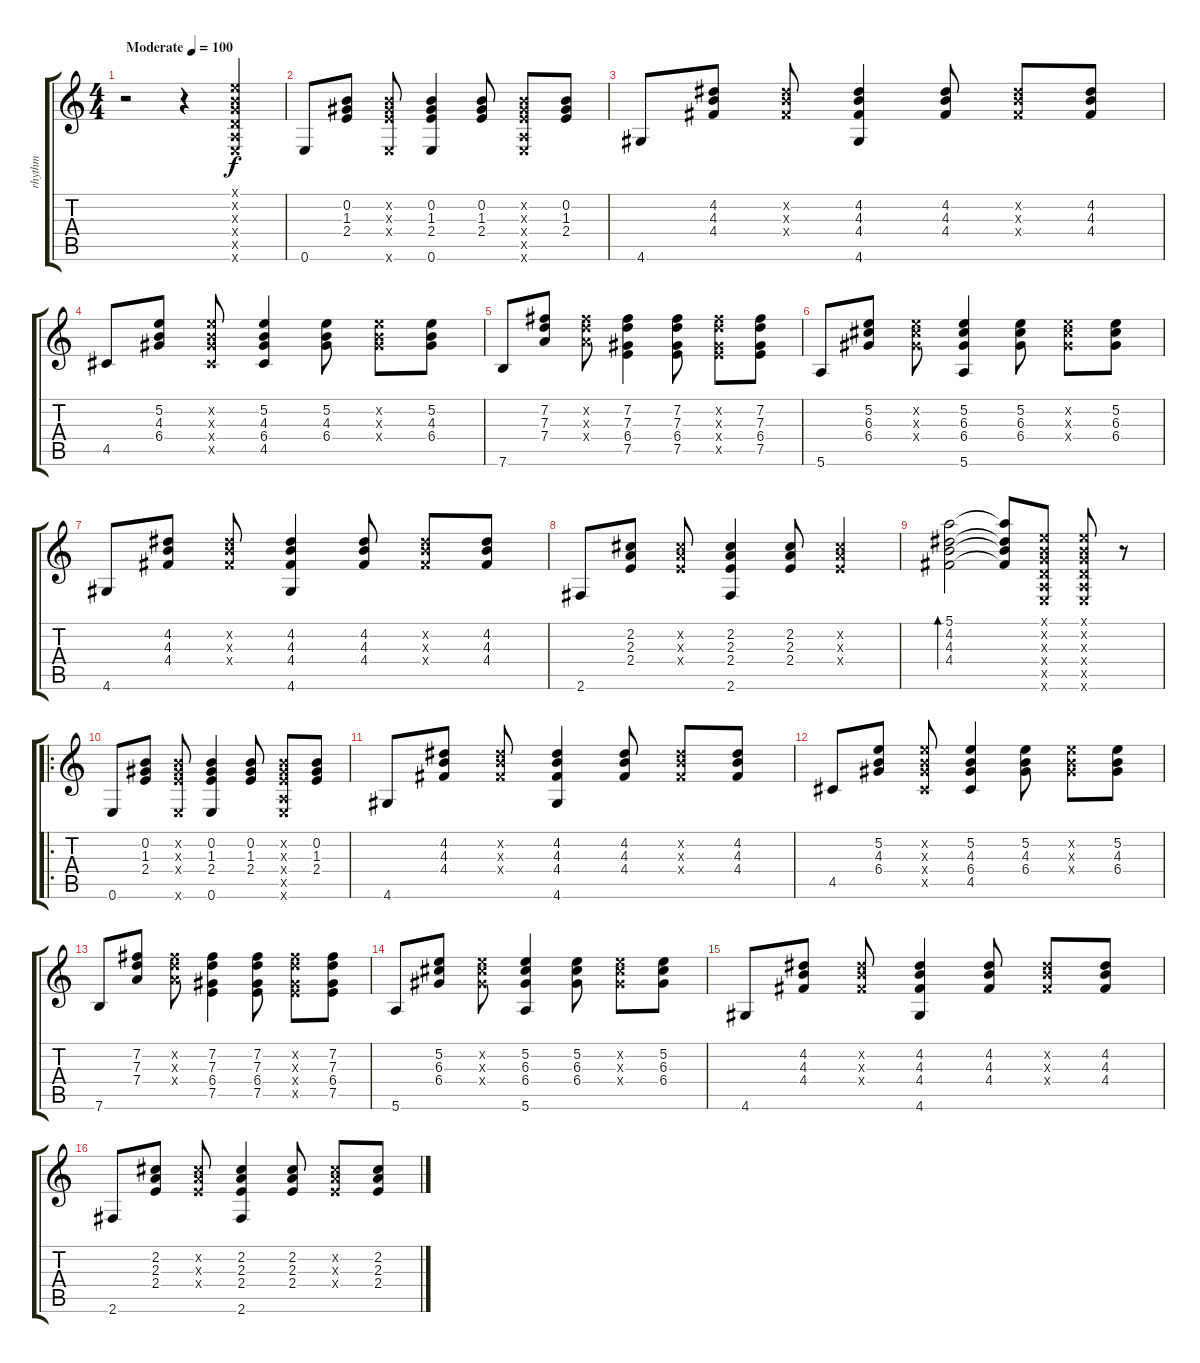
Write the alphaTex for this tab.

\track ("rhythm" "rhythm") {instrument acousticguitarsteel}
\staff {score tabs}
\tuning (E4 B3 G3 D3 A2 E2) {hide}
\ts (4 4)
\tempo (100 "Moderate")
\clef g2
\ks c
r.2{dy f instrument acousticguitarsteel} r.4 (0.1{x} 0.2{x} 0.3{x} 0.4{x} 0.5{x} 0.6{x}).4 |
0.6.8 (0.2 1.3 2.4).8 (0.2{x} 1.3{x} 2.4{x} 0.6{x}).8 (0.2 1.3 2.4 0.6).4 (0.2 1.3 2.4).8 (0.2{x} 1.3{x} 2.4{x} 0.5{x} 0.6{x}).8 (0.2 1.3 2.4).8 |
4.6.8 (4.2 4.3 4.4).8 (4.2{x} 4.3{x} 4.4{x}).8 (4.2 4.3 4.4 4.6).4 (4.2 4.3 4.4).8 (4.2{x} 4.3{x} 4.4{x}).8 (4.2 4.3 4.4).8 |
4.5.8 (5.2 4.3 6.4).8 (5.2{x} 4.3{x} 6.4{x} 4.5{x}).8 (5.2 4.3 6.4 4.5).4 (5.2 4.3 6.4).8 (5.2{x} 4.3{x} 6.4{x}).8 (5.2 4.3 6.4).8 |
7.6.8 (7.2 7.3 7.4).8 (7.2{x} 7.3{x} 7.4{x}).8 (7.2 7.3 6.4 7.5).4 (7.2 7.3 6.4 7.5).8 (7.2{x} 7.3{x} 6.4{x} 7.5{x}).8 (7.2 7.3 6.4 7.5).8 |
5.6.8 (5.2 6.3 6.4).8 (5.2{x} 6.3{x} 6.4{x}).8 (5.2 6.3 6.4 5.6).4 (5.2 6.3 6.4).8 (5.2{x} 6.3{x} 6.4{x}).8 (5.2 6.3 6.4).8 |
4.6.8 (4.2 4.3 4.4).8 (4.2{x} 4.3{x} 4.4{x}).8 (4.2 4.3 4.4 4.6).4 (4.2 4.3 4.4).8 (4.2{x} 4.3{x} 4.4{x}).8 (4.2 4.3 4.4).8 |
2.6.8 (2.2 2.3 2.4).8 (2.2{x} 2.3{x} 2.4{x}).8 (2.2 2.3 2.4 2.6).4 (2.2 2.3 2.4).8 (2.2{x} 2.3{x} 2.4{x}).4 |
(5.1 4.2 4.3 4.4).2{bd 240} (5.1{t} 4.2{t} 4.3{t} 4.4{t}).8 (0.1{x} 0.2{x} 0.3{x} 0.4{x} 0.5{x} 0.6{x}).8 (0.1{x} 0.2{x} 0.3{x} 0.4{x} 0.5{x} 0.6{x}).8 r.8 |
\ro
0.6.8 (0.2 1.3 2.4).8 (0.2{x} 1.3{x} 2.4{x} 0.6{x}).8 (0.2 1.3 2.4 0.6).4 (0.2 1.3 2.4).8 (0.2{x} 1.3{x} 2.4{x} 0.5{x} 0.6{x}).8 (0.2 1.3 2.4).8 |
4.6.8 (4.2 4.3 4.4).8 (4.2{x} 4.3{x} 4.4{x}).8 (4.2 4.3 4.4 4.6).4 (4.2 4.3 4.4).8 (4.2{x} 4.3{x} 4.4{x}).8 (4.2 4.3 4.4).8 |
4.5.8 (5.2 4.3 6.4).8 (5.2{x} 4.3{x} 6.4{x} 4.5{x}).8 (5.2 4.3 6.4 4.5).4 (5.2 4.3 6.4).8 (5.2{x} 4.3{x} 6.4{x}).8 (5.2 4.3 6.4).8 |
7.6.8 (7.2 7.3 7.4).8 (7.2{x} 7.3{x} 7.4{x}).8 (7.2 7.3 6.4 7.5).4 (7.2 7.3 6.4 7.5).8 (7.2{x} 7.3{x} 6.4{x} 7.5{x}).8 (7.2 7.3 6.4 7.5).8 |
5.6.8 (5.2 6.3 6.4).8 (5.2{x} 6.3{x} 6.4{x}).8 (5.2 6.3 6.4 5.6).4 (5.2 6.3 6.4).8 (5.2{x} 6.3{x} 6.4{x}).8 (5.2 6.3 6.4).8 |
4.6.8 (4.2 4.3 4.4).8 (4.2{x} 4.3{x} 4.4{x}).8 (4.2 4.3 4.4 4.6).4 (4.2 4.3 4.4).8 (4.2{x} 4.3{x} 4.4{x}).8 (4.2 4.3 4.4).8 |
2.6.8 (2.2 2.3 2.4).8 (2.2{x} 2.3{x} 2.4{x}).8 (2.2 2.3 2.4 2.6).4 (2.2 2.3 2.4).8 (2.2{x} 2.3{x} 2.4{x}).8 (2.2 2.3 2.4).8
